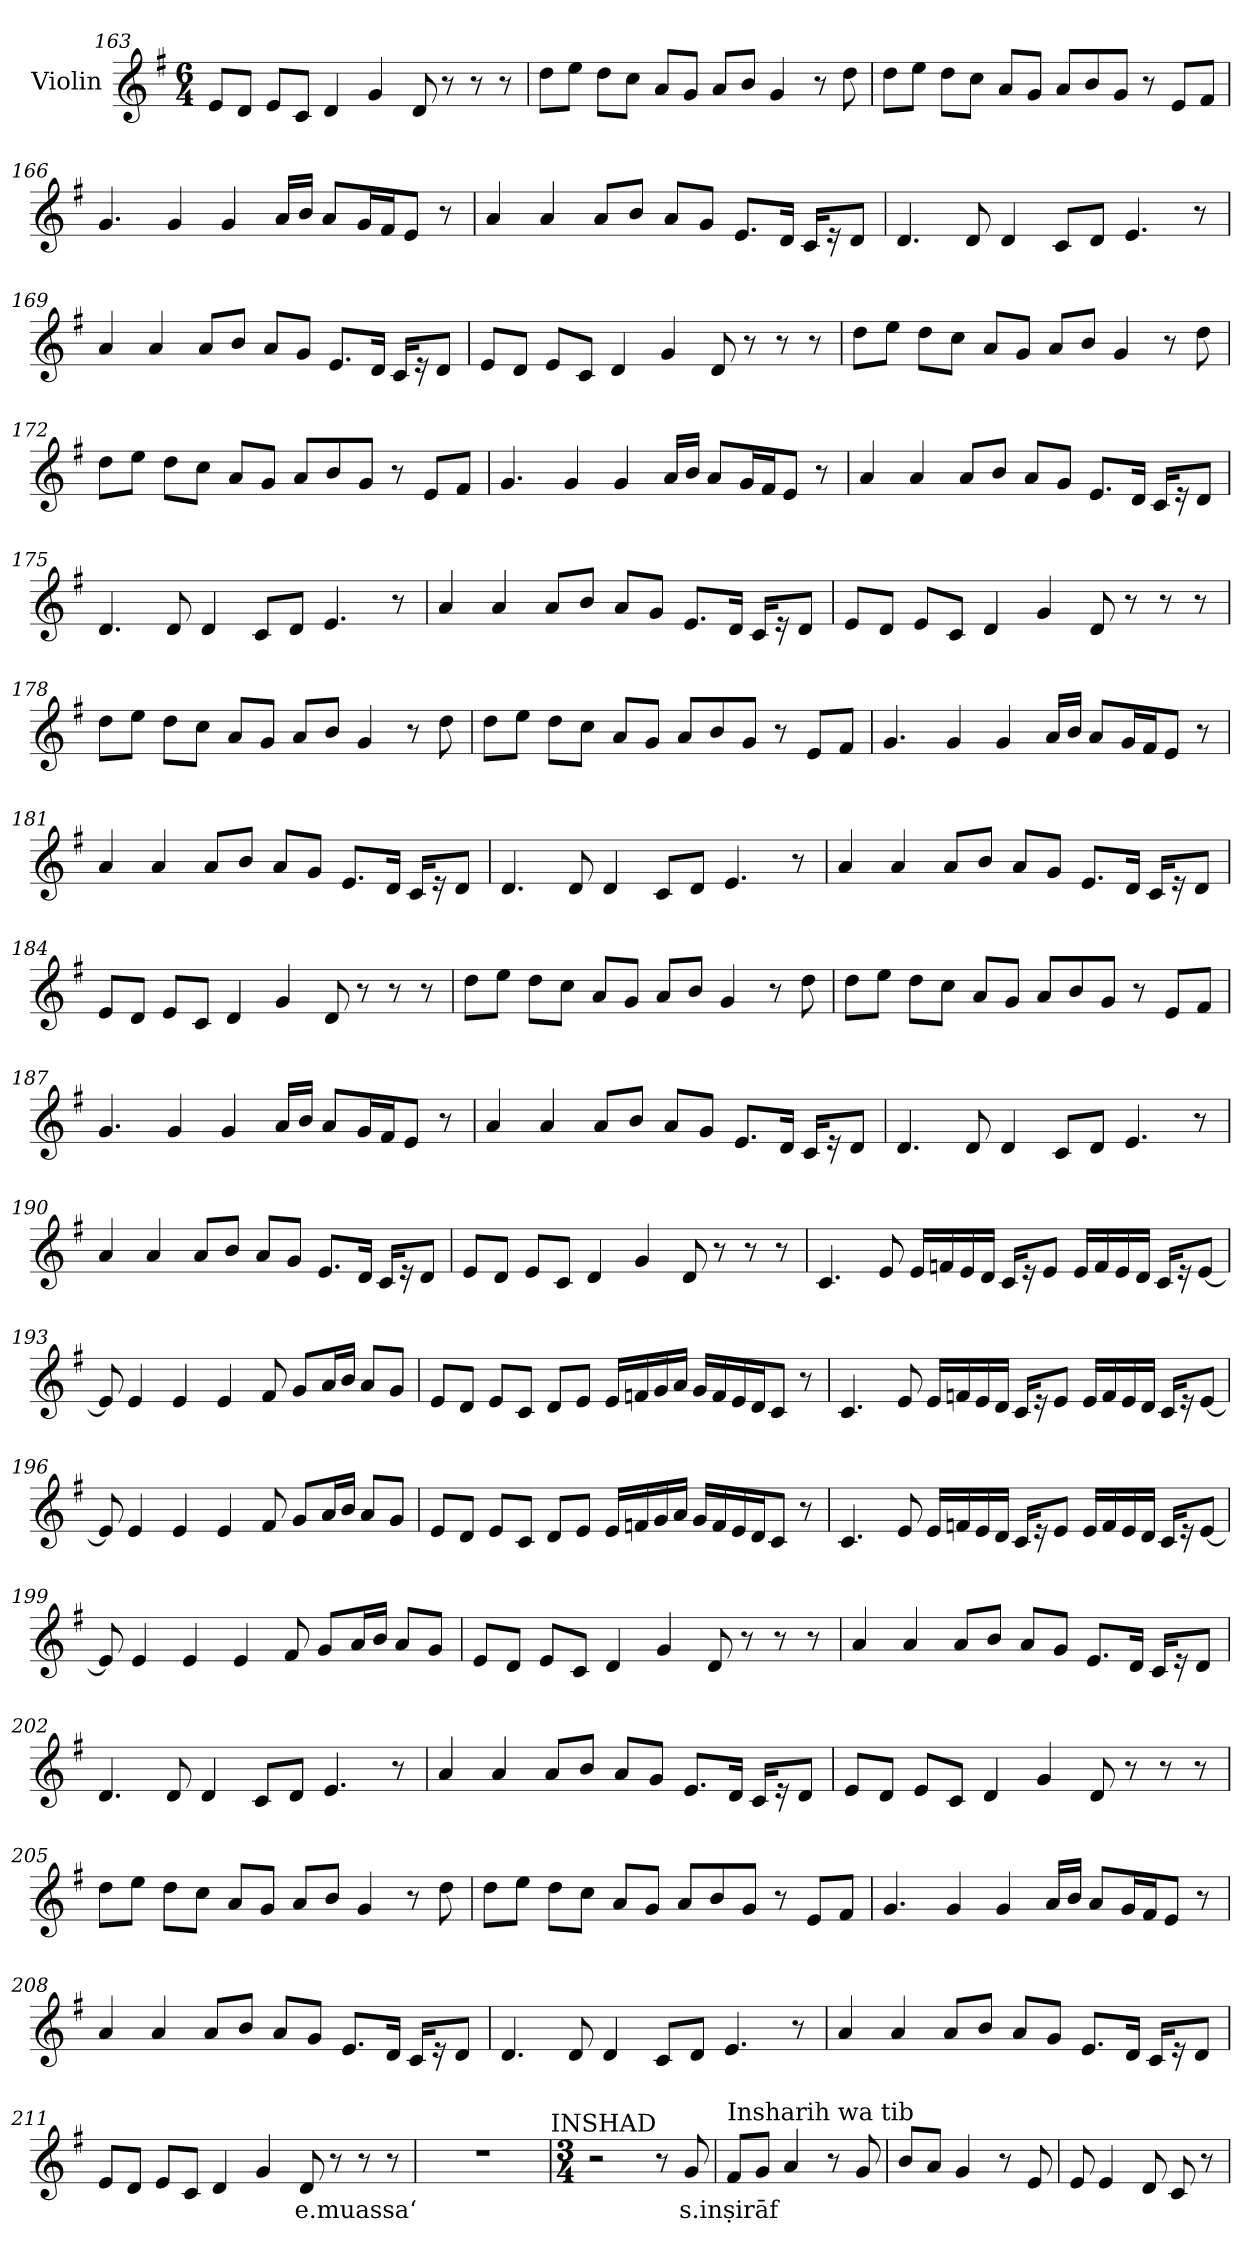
**kern	**text
*part1	*part1
*staff1	*staff1
*I"Violin	*
*clefG2	*
*k[f#]	*
*G:	*
*M6/4	*
=163	=163
8e/L	.
8d/J	.
8e/L	.
8c/J	.
4d/	.
4g/	.
8d/	.
8r	.
8r	.
8r	.
=164	=164
8dd\L	.
8ee\J	.
8dd\L	.
8cc\J	.
8a/L	.
8g/J	.
8a/L	.
8b/J	.
4g/	.
8r	.
8dd\	.
!!LO:LB:g=z
=165	=165
8dd\L	.
8ee\J	.
8dd\L	.
8cc\J	.
8a/L	.
8g/J	.
8a/L	.
8b/	.
8g/J	.
8r	.
8e/L	.
8f#/J	.
=166	=166
4.g/	.
4g/	.
4g/	.
16a/LL	.
16b/JJ	.
8a/L	.
16g/L	.
16f#/J	.
8e/J	.
8r	.
!!LO:LB:g=z
=167	=167
4a/	.
4a/	.
8a/L	.
8b/J	.
8a/L	.
8g/J	.
8.e/L	.
16d/Jk	.
16c/KL	.
16r	.
8d/J	.
=168	=168
4.d/	.
8d/	.
4d/	.
8c/L	.
8d/J	.
4.e/	.
8r	.
!!LO:LB:g=z
=169	=169
4a/	.
4a/	.
8a/L	.
8b/J	.
8a/L	.
8g/J	.
8.e/L	.
16d/Jk	.
16c/KL	.
16r	.
8d/J	.
=170	=170
8e/L	.
8d/J	.
8e/L	.
8c/J	.
4d/	.
4g/	.
8d/	.
8r	.
8r	.
8r	.
=171	=171
8dd\L	.
8ee\J	.
8dd\L	.
8cc\J	.
8a/L	.
8g/J	.
8a/L	.
8b/J	.
4g/	.
8r	.
8dd\	.
!!LO:LB:g=z
=172	=172
8dd\L	.
8ee\J	.
8dd\L	.
8cc\J	.
8a/L	.
8g/J	.
8a/L	.
8b/	.
8g/J	.
8r	.
8e/L	.
8f#/J	.
=173	=173
4.g/	.
4g/	.
4g/	.
16a/LL	.
16b/JJ	.
8a/L	.
16g/L	.
16f#/J	.
8e/J	.
8r	.
!!LO:PB:g=z
=174	=174
4a/	.
4a/	.
8a/L	.
8b/J	.
8a/L	.
8g/J	.
8.e/L	.
16d/Jk	.
16c/KL	.
16r	.
8d/J	.
=175	=175
4.d/	.
8d/	.
4d/	.
8c/L	.
8d/J	.
4.e/	.
8r	.
!!LO:LB:g=z
=176	=176
4a/	.
4a/	.
8a/L	.
8b/J	.
8a/L	.
8g/J	.
8.e/L	.
16d/Jk	.
16c/KL	.
16r	.
8d/J	.
=177	=177
8e/L	.
8d/J	.
8e/L	.
8c/J	.
4d/	.
4g/	.
8d/	.
8r	.
8r	.
8r	.
=178	=178
8dd\L	.
8ee\J	.
8dd\L	.
8cc\J	.
8a/L	.
8g/J	.
8a/L	.
8b/J	.
4g/	.
8r	.
8dd\	.
!!LO:LB:g=z
=179	=179
8dd\L	.
8ee\J	.
8dd\L	.
8cc\J	.
8a/L	.
8g/J	.
8a/L	.
8b/	.
8g/J	.
8r	.
8e/L	.
8f#/J	.
=180	=180
4.g/	.
4g/	.
4g/	.
16a/LL	.
16b/JJ	.
8a/L	.
16g/L	.
16f#/J	.
8e/J	.
8r	.
!!LO:LB:g=z
=181	=181
4a/	.
4a/	.
8a/L	.
8b/J	.
8a/L	.
8g/J	.
8.e/L	.
16d/Jk	.
16c/KL	.
16r	.
8d/J	.
=182	=182
4.d/	.
8d/	.
4d/	.
8c/L	.
8d/J	.
4.e/	.
8r	.
!!LO:LB:g=z
=183	=183
4a/	.
4a/	.
8a/L	.
8b/J	.
8a/L	.
8g/J	.
8.e/L	.
16d/Jk	.
16c/KL	.
16r	.
8d/J	.
=184	=184
8e/L	.
8d/J	.
8e/L	.
8c/J	.
4d/	.
4g/	.
8d/	.
8r	.
8r	.
8r	.
=185	=185
8dd\L	.
8ee\J	.
8dd\L	.
8cc\J	.
8a/L	.
8g/J	.
8a/L	.
8b/J	.
4g/	.
8r	.
8dd\	.
!!LO:LB:g=z
=186	=186
8dd\L	.
8ee\J	.
8dd\L	.
8cc\J	.
8a/L	.
8g/J	.
8a/L	.
8b/	.
8g/J	.
8r	.
8e/L	.
8f#/J	.
=187	=187
4.g/	.
4g/	.
4g/	.
16a/LL	.
16b/JJ	.
8a/L	.
16g/L	.
16f#/J	.
8e/J	.
8r	.
!!LO:LB:g=z
=188	=188
4a/	.
4a/	.
8a/L	.
8b/J	.
8a/L	.
8g/J	.
8.e/L	.
16d/Jk	.
16c/KL	.
16r	.
8d/J	.
=189	=189
4.d/	.
8d/	.
4d/	.
8c/L	.
8d/J	.
4.e/	.
8r	.
!!LO:LB:g=z
=190	=190
4a/	.
4a/	.
8a/L	.
8b/J	.
8a/L	.
8g/J	.
8.e/L	.
16d/Jk	.
16c/KL	.
16r	.
8d/J	.
=191	=191
8e/L	.
8d/J	.
8e/L	.
8c/J	.
4d/	.
4g/	.
8d/	.
8r	.
8r	.
8r	.
!!LO:PB:g=z
=192	=192
4.c/	.
8e/	.
16e/LL	.
16fn/	.
16e/	.
16d/JJ	.
16c/KL	.
16r	.
8e/J	.
16e/LL	.
16f/	.
16e/	.
16d/JJ	.
16c/KL	.
16r	.
[8e/J	.
=193	=193
8e/]	.
4e/	.
4e/	.
4e/	.
8f#/	.
8g/L	.
16a/L	.
16b/JJ	.
8a/L	.
8g/J	.
!!LO:LB:g=z
=194	=194
8e/L	.
8d/J	.
8e/L	.
8c/J	.
8d/L	.
8e/J	.
16e/LL	.
16fn/	.
16g/	.
16a/JJ	.
16g/LL	.
16f/	.
16e/	.
16d/J	.
8c/J	.
8r	.
=195	=195
4.c/	.
8e/	.
16e/LL	.
16fn/	.
16e/	.
16d/JJ	.
16c/KL	.
16r	.
8e/J	.
16e/LL	.
16f/	.
16e/	.
16d/JJ	.
16c/KL	.
16r	.
[8e/J	.
!!LO:LB:g=z
=196	=196
8e/]	.
4e/	.
4e/	.
4e/	.
8f#/	.
8g/L	.
16a/L	.
16b/JJ	.
8a/L	.
8g/J	.
=197	=197
8e/L	.
8d/J	.
8e/L	.
8c/J	.
8d/L	.
8e/J	.
16e/LL	.
16fn/	.
16g/	.
16a/JJ	.
16g/LL	.
16f/	.
16e/	.
16d/J	.
8c/J	.
8r	.
!!LO:LB:g=z
=198	=198
4.c/	.
8e/	.
16e/LL	.
16fn/	.
16e/	.
16d/JJ	.
16c/KL	.
16r	.
8e/J	.
16e/LL	.
16f/	.
16e/	.
16d/JJ	.
16c/KL	.
16r	.
[8e/J	.
=199	=199
8e/]	.
4e/	.
4e/	.
4e/	.
8f#/	.
8g/L	.
16a/L	.
16b/JJ	.
8a/L	.
8g/J	.
!!LO:LB:g=z
=200	=200
8e/L	.
8d/J	.
8e/L	.
8c/J	.
4d/	.
4g/	.
8d/	.
8r	.
8r	.
8r	.
!!LO:LB:g=z
=201	=201
4a/	.
4a/	.
8a/L	.
8b/J	.
8a/L	.
8g/J	.
8.e/L	.
16d/Jk	.
16c/KL	.
16r	.
8d/J	.
=202	=202
4.d/	.
8d/	.
4d/	.
8c/L	.
8d/J	.
4.e/	.
8r	.
!!LO:LB:g=z
=203	=203
4a/	.
4a/	.
8a/L	.
8b/J	.
8a/L	.
8g/J	.
8.e/L	.
16d/Jk	.
16c/KL	.
16r	.
8d/J	.
=204	=204
8e/L	.
8d/J	.
8e/L	.
8c/J	.
4d/	.
4g/	.
8d/	.
8r	.
8r	.
8r	.
=205	=205
8dd\L	.
8ee\J	.
8dd\L	.
8cc\J	.
8a/L	.
8g/J	.
8a/L	.
8b/J	.
4g/	.
8r	.
8dd\	.
!!LO:LB:g=z
=206	=206
8dd\L	.
8ee\J	.
8dd\L	.
8cc\J	.
8a/L	.
8g/J	.
8a/L	.
8b/	.
8g/J	.
8r	.
8e/L	.
8f#/J	.
=207	=207
4.g/	.
4g/	.
4g/	.
16a/LL	.
16b/JJ	.
8a/L	.
16g/L	.
16f#/J	.
8e/J	.
8r	.
!!LO:PB:g=z
=208	=208
4a/	.
4a/	.
8a/L	.
8b/J	.
8a/L	.
8g/J	.
8.e/L	.
16d/Jk	.
16c/KL	.
16r	.
8d/J	.
=209	=209
4.d/	.
8d/	.
4d/	.
8c/L	.
8d/J	.
4.e/	.
8r	.
!!LO:LB:g=z
=210	=210
4a/	.
4a/	.
8a/L	.
8b/J	.
8a/L	.
8g/J	.
8.e/L	.
16d/Jk	.
16c/KL	.
16r	.
8d/J	.
=211	=211
8e/L	.
8d/J	.
8e/L	.
8c/J	.
4d/	.
4g/	.
!	!LO:LY:b
8d/	e.muassa‘
8r	.
8r	.
8r	.
=212	=212
1.r	.
!LO:TX:a:t=INSHAD	!
=213	=213
*M3/4	*
*MM80	*
2r	.
8r	.
!	!LO:LY:b
8g/	s.inṣirāf
!!LO:LB:g=z
=214	=214
!LO:TX:a:t=Insharih wa tib	!
8f#/L	.
8g/J	.
4a/	.
8r	.
8g/	.
=215	=215
8b/L	.
8a/J	.
4g/	.
8r	.
8e/	.
!!LO:LB:g=z
=216	=216
8e/	.
4e/	.
8d/	.
8c/	.
8r	.
=	=
*-	*-
